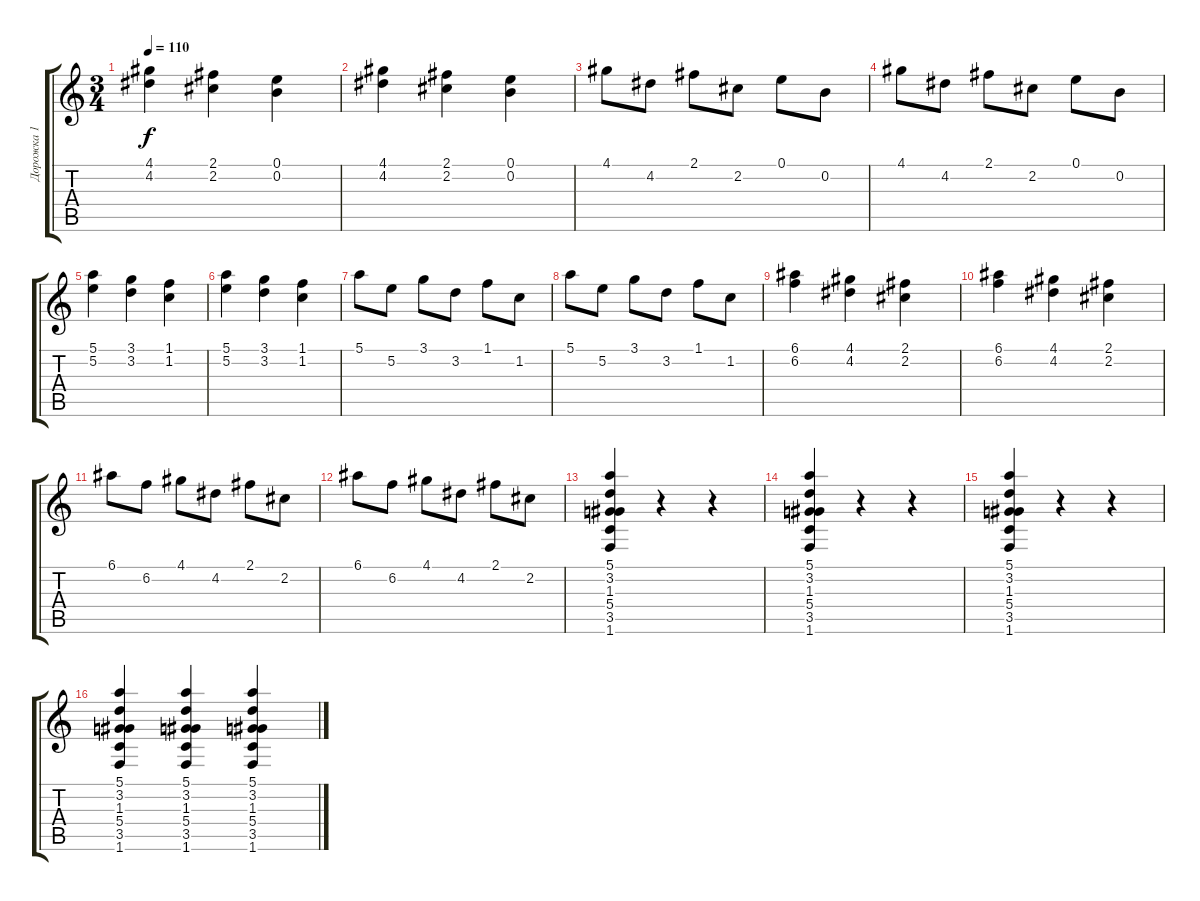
\track ("Дорожка 1" "Дорожка 1") {instrument electricbassfinger}
\staff {score tabs}
\tuning (E4 B3 G3 D3 A2 E2) {hide}
\ts (3 4)
\tempo 110
\clef g2
\ks c
(4.1 4.2).4{dy f instrument electricbassfinger} (2.1 2.2).4 (0.1 0.2).4 |
(4.1 4.2).4 (2.1 2.2).4 (0.1 0.2).4 |
4.1.8 4.2.8 2.1.8 2.2.8 0.1.8 0.2.8 |
4.1.8 4.2.8 2.1.8 2.2.8 0.1.8 0.2.8 |
(5.1 5.2).4 (3.1 3.2).4 (1.1 1.2).4 |
(5.1 5.2).4 (3.1 3.2).4 (1.1 1.2).4 |
5.1.8 5.2.8 3.1.8 3.2.8 1.1.8 1.2.8 |
5.1.8 5.2.8 3.1.8 3.2.8 1.1.8 1.2.8 |
(6.1 6.2).4 (4.1 4.2).4 (2.1 2.2).4 |
(6.1 6.2).4 (4.1 4.2).4 (2.1 2.2).4 |
6.1.8 6.2.8 4.1.8 4.2.8 2.1.8 2.2.8 |
6.1.8 6.2.8 4.1.8 4.2.8 2.1.8 2.2.8 |
(5.1 3.2 1.3 5.4 3.5 1.6).4 r.4 r.4 |
(5.1 3.2 1.3 5.4 3.5 1.6).4 r.4 r.4 |
(5.1 3.2 1.3 5.4 3.5 1.6).4 r.4 r.4 |
(5.1 3.2 1.3 5.4 3.5 1.6).4 (5.1 3.2 1.3 5.4 3.5 1.6).4 (5.1 3.2 1.3 5.4 3.5 1.6).4
